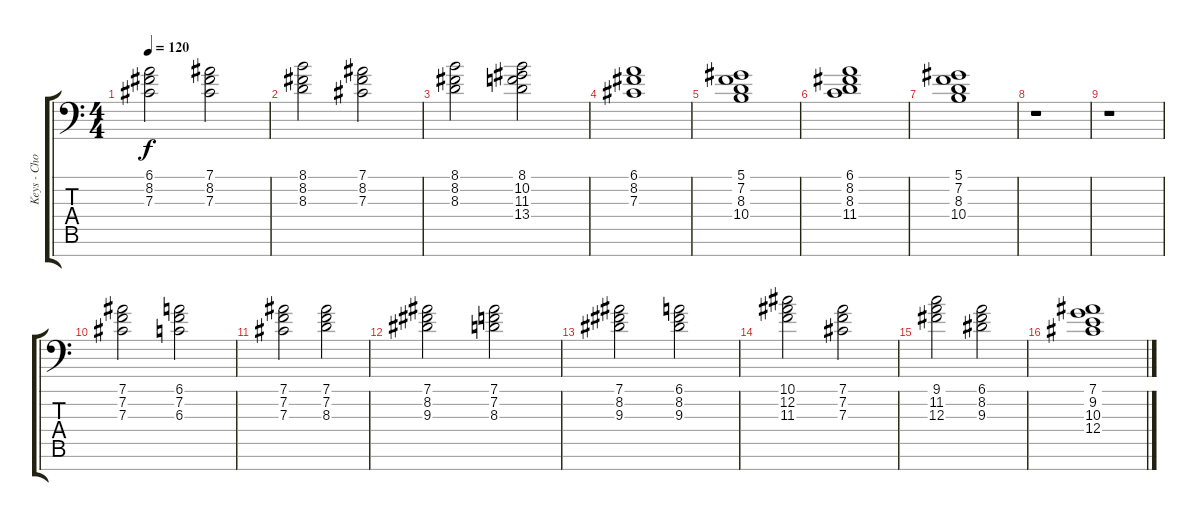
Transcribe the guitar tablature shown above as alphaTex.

\track ("Keys - Chord I" "Keys - Cho") {instrument synthstrings1}
\staff {score tabs}
\tuning (Eb4 Bb3 Gb3 Db3 Ab2 Eb2 Bb1) {hide}
\ts (4 4)
\tempo 120
\clef f4
\ks c
(6.1 8.2 7.3).2{dy f instrument stringensemble1} (7.1 8.2 7.3).2 |
(8.1 8.2 8.3).2{instrument stringensemble1} (7.1 8.2 7.3).2 |
(8.1 8.2 8.3).2{instrument stringensemble1} (8.1 10.2 11.3 13.4).2 |
(6.1 8.2 7.3).1{instrument stringensemble1} |
(5.1 7.2 8.3 10.4).1{instrument stringensemble1} |
(6.1 8.2 8.3 11.4).1{instrument stringensemble1} |
(5.1 7.2 8.3 10.4).1{instrument stringensemble1} |
r.1 |
r.1 |
(7.1 7.2 7.3).2{instrument stringensemble1} (6.1 7.2 6.3).2 |
(7.1 7.2 7.3).2{instrument stringensemble1} (7.1 7.2 8.3).2 |
(7.1 8.2 9.3).2{instrument stringensemble1} (7.1 7.2 8.3).2 |
(7.1 8.2 9.3).2{instrument stringensemble1} (6.1 8.2 9.3).2 |
(10.1 12.2 11.3).2{instrument stringensemble1} (7.1 7.2 7.3).2 |
(9.1 11.2 12.3).2{instrument stringensemble1} (6.1 8.2 9.3).2 |
(7.1 9.2 10.3 12.4).1{instrument stringensemble1}
